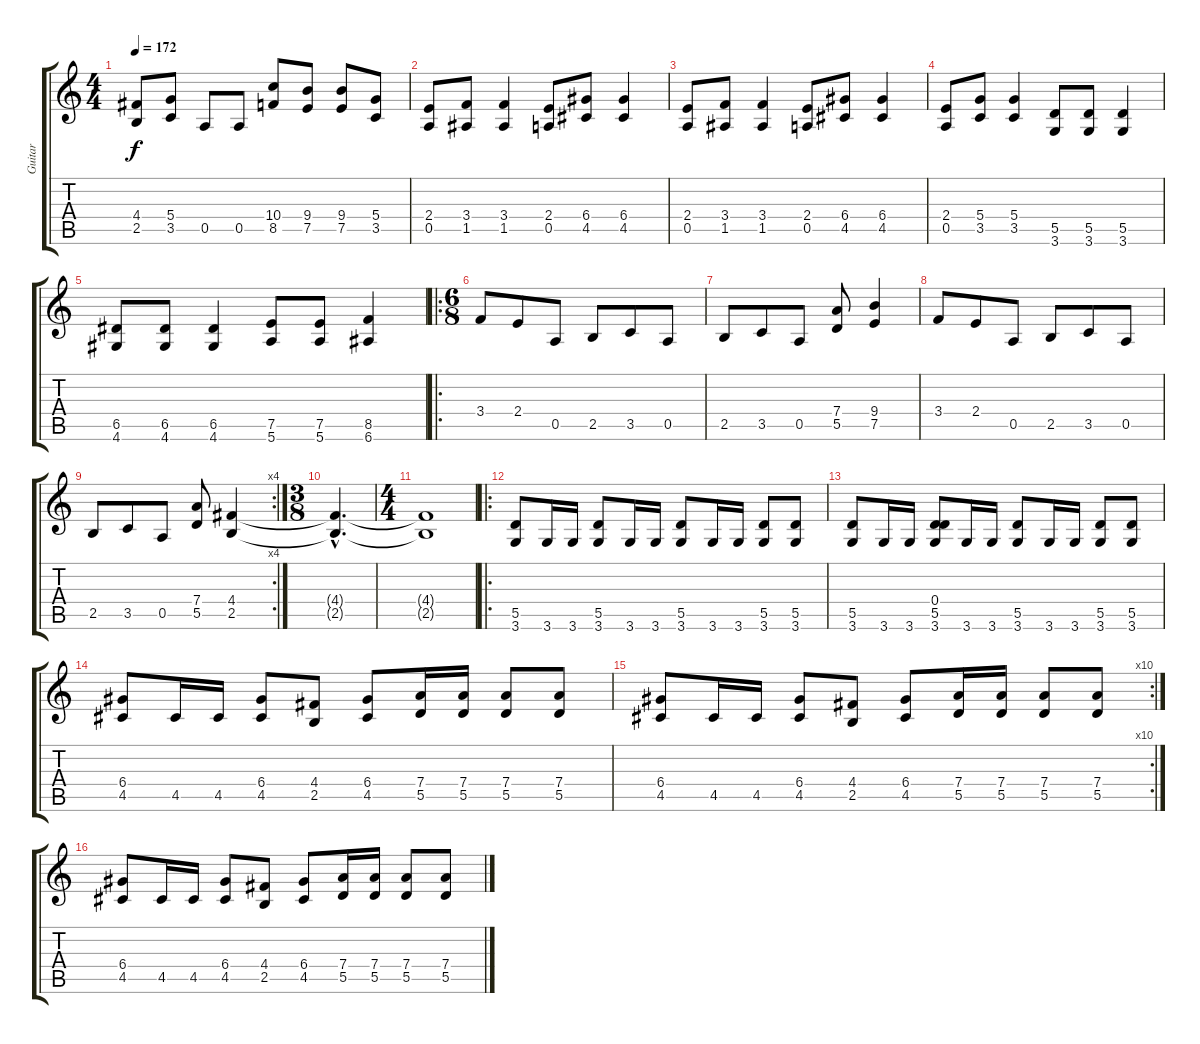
\track ("Guitar" "Guitar") {instrument distortionguitar}
\staff {score tabs}
\tuning (E4 B3 G3 D3 A2 E2) {hide}
\ts (4 4)
\tempo 172
\clef g2
\ks c
(4.4 2.5).8{dy f} (5.4 3.5).8 0.5.8 0.5.8 (10.4 8.5).8 (9.4 7.5).8 (9.4 7.5).8 (5.4 3.5).8 |
(2.4 0.5).8 (3.4 1.5).8 (3.4 1.5).4 (2.4 0.5).8 (6.4 4.5).8 (6.4 4.5).4 |
(2.4 0.5).8 (3.4 1.5).8 (3.4 1.5).4 (2.4 0.5).8 (6.4 4.5).8 (6.4 4.5).4 |
(2.4 0.5).8 (5.4 3.5).8 (5.4 3.5).4 (5.5 3.6).8 (5.5 3.6).8 (5.5 3.6).4 |
(6.5 4.6).8 (6.5 4.6).8 (6.5 4.6).4 (7.5 5.6).8 (7.5 5.6).8 (8.5 6.6).4 |
\ro
\ts (6 8)
3.4.8 2.4.8 0.5.8 2.5.8 3.5.8 0.5.8 |
2.5.8 3.5.8 0.5.8 (7.4 5.5).8 (9.4 7.5).4 |
3.4.8 2.4.8 0.5.8 2.5.8 3.5.8 0.5.8 |
\rc 4
2.5.8 3.5.8 0.5.8 (7.4 5.5).8 (4.4 2.5).4 |
\ts (3 8)
(4.4{hac t} 2.5{hac t}).4{d} |
\ts (4 4)
(4.4{t} 2.5{t}).1 |
\ro
(5.5 3.6).8 3.6.16 3.6.16 (5.5 3.6).8 3.6.16 3.6.16 (5.5 3.6).8 3.6.16 3.6.16 (5.5 3.6).8 (5.5 3.6).8 |
(5.5 3.6).8 3.6.16 3.6.16 (0.4 5.5 3.6).8 3.6.16 3.6.16 (5.5 3.6).8 3.6.16 3.6.16 (5.5 3.6).8 (5.5 3.6).8 |
(6.4 4.5).8 4.5.16 4.5.16 (6.4 4.5).8 (4.4 2.5).8 (6.4 4.5).8 (7.4 5.5).16 (7.4 5.5).16 (7.4 5.5).8 (7.4 5.5).8 |
\rc 10
(6.4 4.5).8 4.5.16 4.5.16 (6.4 4.5).8 (4.4 2.5).8 (6.4 4.5).8 (7.4 5.5).16 (7.4 5.5).16 (7.4 5.5).8 (7.4 5.5).8 |
(6.4 4.5).8 4.5.16 4.5.16 (6.4 4.5).8 (4.4 2.5).8 (6.4 4.5).8 (7.4 5.5).16 (7.4 5.5).16 (7.4 5.5).8 (7.4 5.5).8
